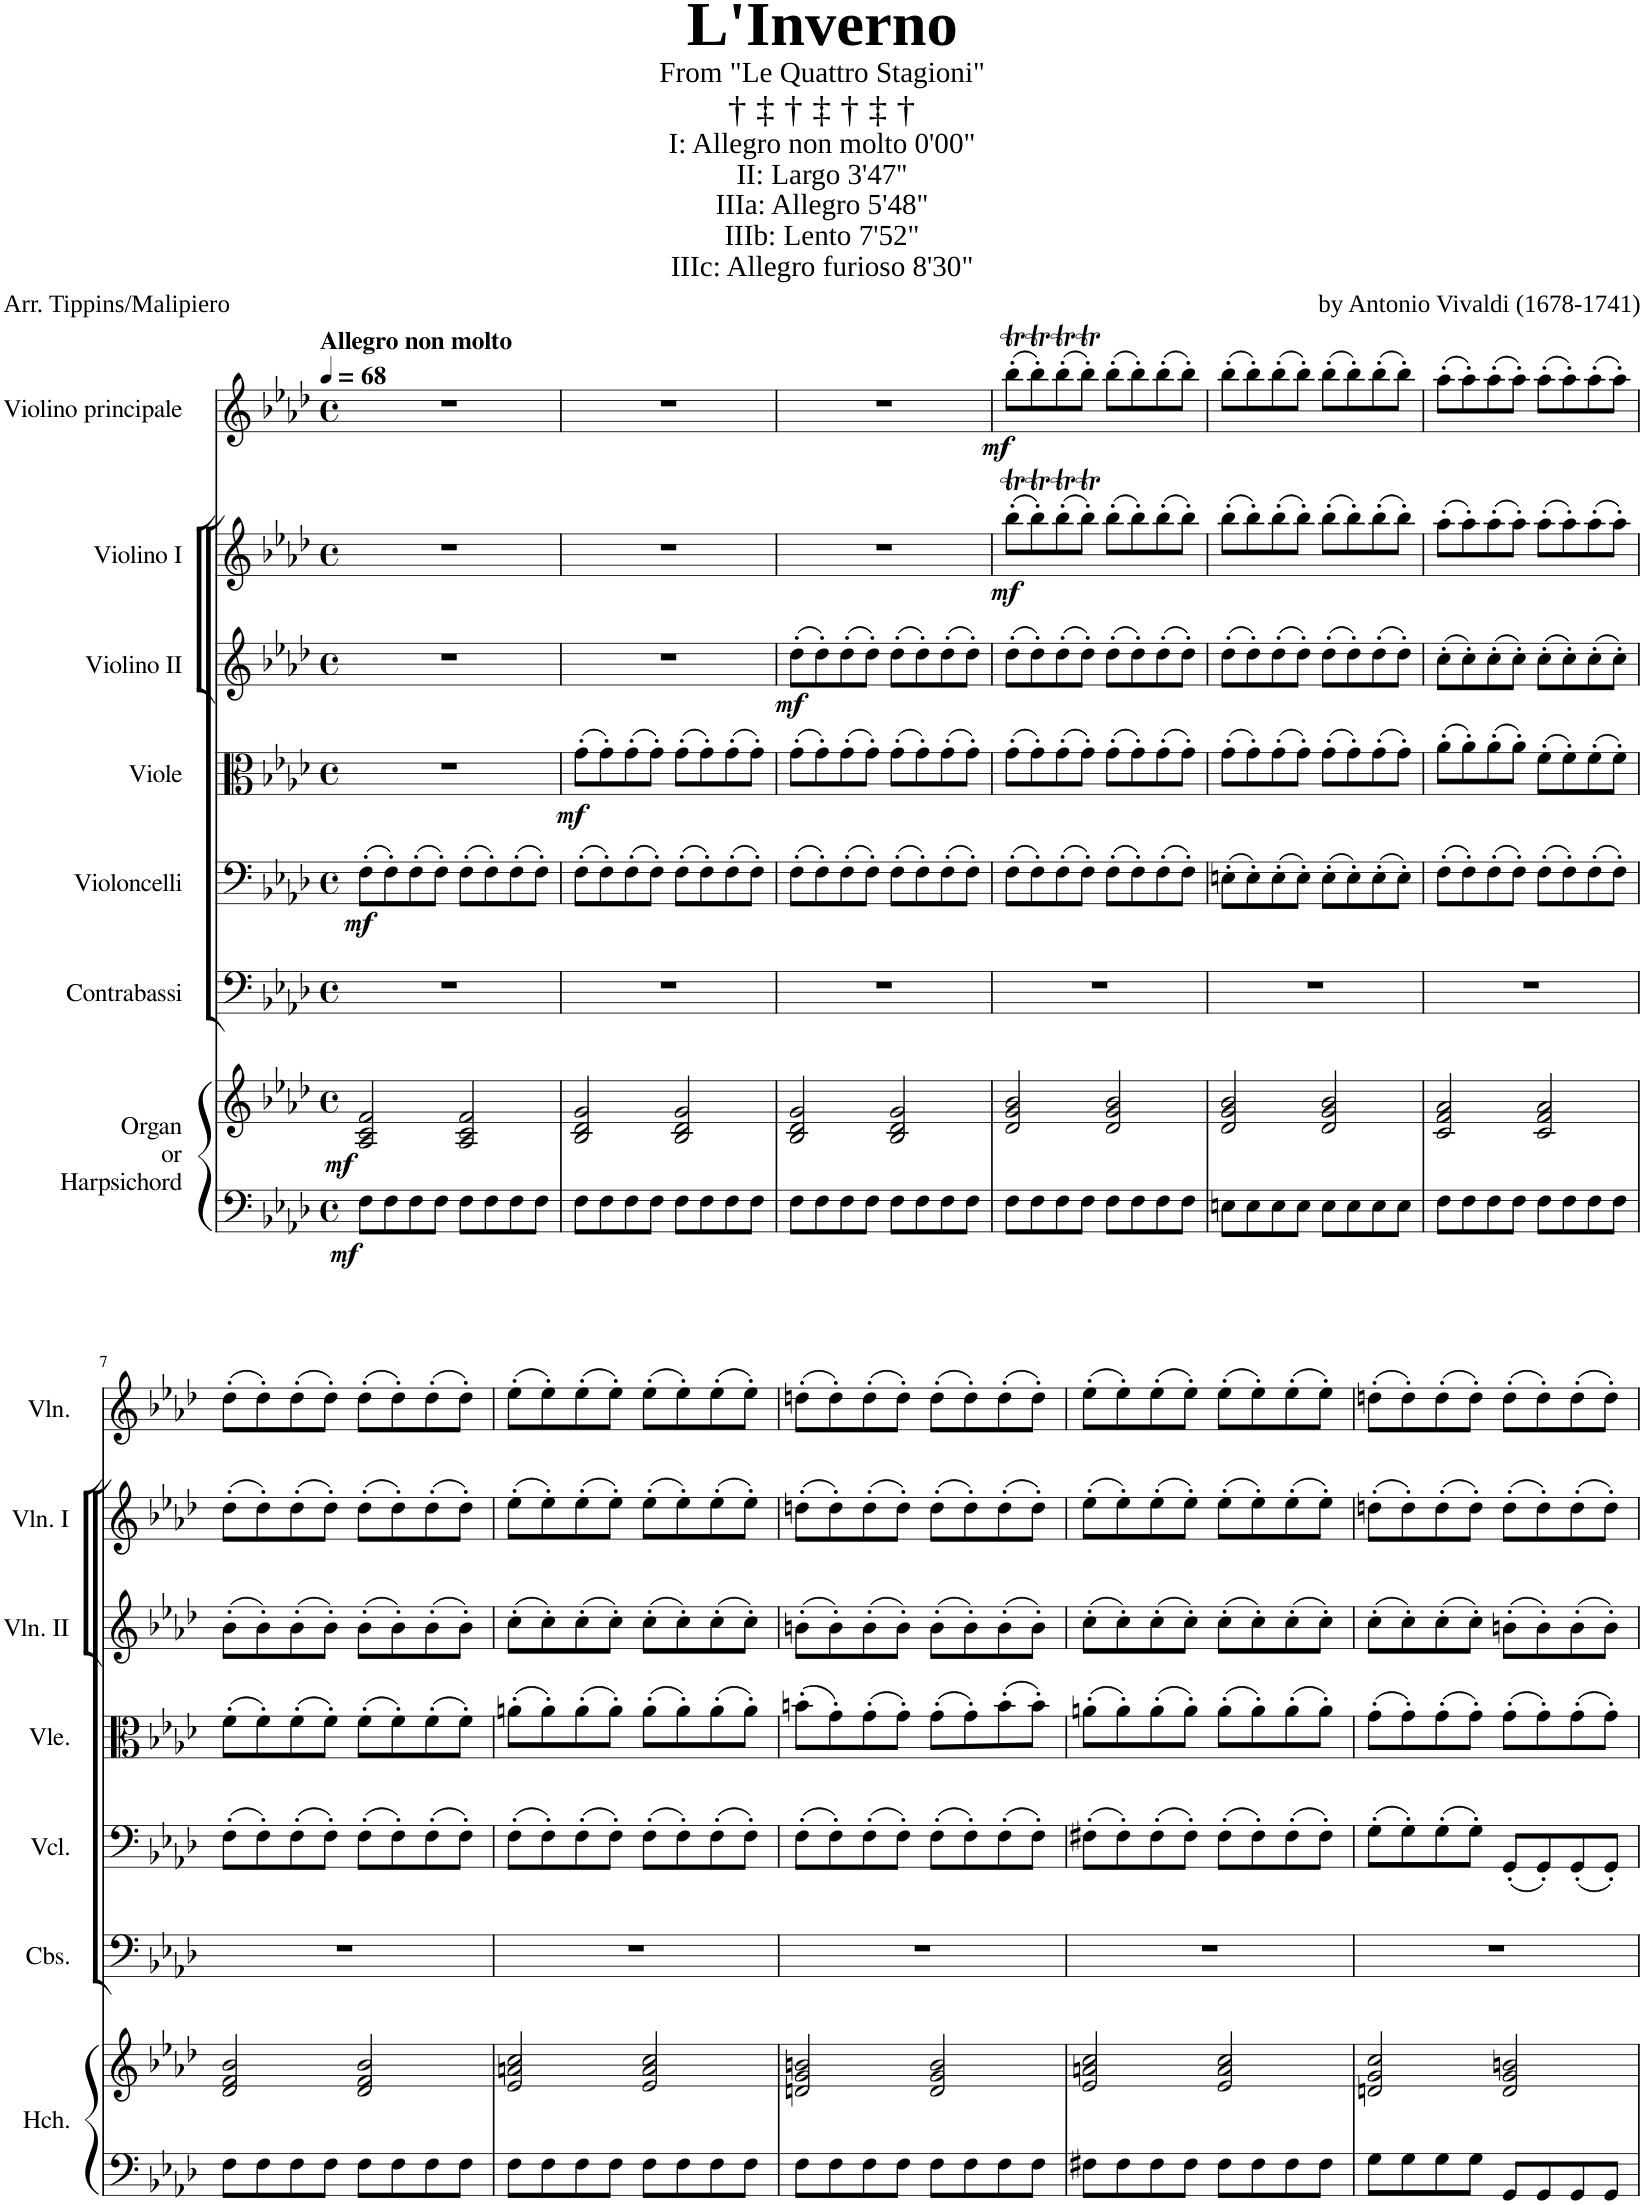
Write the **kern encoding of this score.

**kern	**kern	**dynam	**kern	**kern	**dynam	**kern	**dynam	**kern	**dynam	**kern	**dynam	**kern	**dynam
*part7	*part7	*part7	*part6	*part5	*part5	*part4	*part4	*part3	*part3	*part2	*part2	*part1	*part1
*staff8	*staff7	*staff7/8	*staff6	*staff5	*staff5	*staff4	*staff4	*staff3	*staff3	*staff2	*staff2	*staff1	*staff1
*I"Organ or Harpsichord	*	*	*I"Contrabassi	*I"Violoncelli	*	*I"Viole	*	*I"Violino II	*	*I"Violino I	*	*I"Violino principale	*
*I'Hch.	*	*	*I'Cbs.	*I'Vcl.	*	*I'Vle.	*	*I'Vln. II	*	*I'Vln. I	*	*I'Vln.	*
*clefF4	*clefG2	*	*clefF4	*clefF4	*	*clefC3	*	*clefG2	*	*clefG2	*	*clefG2	*
*	*	*	*Trd7c12	*	*	*	*	*	*	*	*	*	*
*k[b-e-a-d-]	*k[b-e-a-d-]	*	*k[b-e-a-d-]	*k[b-e-a-d-]	*	*k[b-e-a-d-]	*	*k[b-e-a-d-]	*	*k[b-e-a-d-]	*	*k[b-e-a-d-]	*
*M4/4	*M4/4	*	*M4/4	*M4/4	*	*M4/4	*	*M4/4	*	*M4/4	*	*M4/4	*
*met(c)	*met(c)	*	*met(c)	*met(c)	*	*met(c)	*	*met(c)	*	*met(c)	*	*met(c)	*
*MM68	*MM68	*	*MM68	*MM68	*	*MM68	*	*MM68	*	*MM68	*	*MM68	*
=1	=1	=1	=1	=1	=1	=1	=1	=1	=1	=1	=1	=1	=1
!	!	!	!	!	!	!	!	!	!	!	!	!LO:TX:a:B:t=Allegro non molto	!
!	!	!LO:DY:b=2	!	!	!	!	!	!	!	!	!	!	!
!	!	!LO:DY:n=1:b	!	!	!LO:DY:b	!	!	!	!	!	!	!	!
8F\L	2A-/ 2c/ 2f/	mf mf	1r	(8F'\L	mf	1r	.	1r	.	1r	.	1r	.
8F\	.	.	.	8F'\)	.	.	.	.	.	.	.	.	.
8F\	.	.	.	(8F'\	.	.	.	.	.	.	.	.	.
8F\J	.	.	.	8F'\J)	.	.	.	.	.	.	.	.	.
8F\L	2A-/ 2c/ 2f/	.	.	(8F'\L	.	.	.	.	.	.	.	.	.
8F\	.	.	.	8F'\)	.	.	.	.	.	.	.	.	.
8F\	.	.	.	(8F'\	.	.	.	.	.	.	.	.	.
8F\J	.	.	.	8F'\J)	.	.	.	.	.	.	.	.	.
=2	=2	=2	=2	=2	=2	=2	=2	=2	=2	=2	=2	=2	=2
!	!	!	!	!	!	!	!LO:DY:b	!	!	!	!	!	!
8F\L	2B-/ 2d-/ 2g/	.	1r	(8F'\L	.	(8g'\L	mf	1r	.	1r	.	1r	.
8F\	.	.	.	8F'\)	.	8g'\)	.	.	.	.	.	.	.
8F\	.	.	.	(8F'\	.	(8g'\	.	.	.	.	.	.	.
8F\J	.	.	.	8F'\J)	.	8g'\J)	.	.	.	.	.	.	.
8F\L	2B-/ 2d-/ 2g/	.	.	(8F'\L	.	(8g'\L	.	.	.	.	.	.	.
8F\	.	.	.	8F'\)	.	8g'\)	.	.	.	.	.	.	.
8F\	.	.	.	(8F'\	.	(8g'\	.	.	.	.	.	.	.
8F\J	.	.	.	8F'\J)	.	8g'\J)	.	.	.	.	.	.	.
=3	=3	=3	=3	=3	=3	=3	=3	=3	=3	=3	=3	=3	=3
!	!	!	!	!	!	!	!	!	!LO:DY:b	!	!	!	!
8F\L	2B-/ 2d-/ 2g/	.	1r	(8F'\L	.	(8g'\L	.	(8dd-'\L	mf	1r	.	1r	.
8F\	.	.	.	8F'\)	.	8g'\)	.	8dd-'\)	.	.	.	.	.
8F\	.	.	.	(8F'\	.	(8g'\	.	(8dd-'\	.	.	.	.	.
8F\J	.	.	.	8F'\J)	.	8g'\J)	.	8dd-'\J)	.	.	.	.	.
8F\L	2B-/ 2d-/ 2g/	.	.	(8F'\L	.	(8g'\L	.	(8dd-'\L	.	.	.	.	.
8F\	.	.	.	8F'\)	.	8g'\)	.	8dd-'\)	.	.	.	.	.
8F\	.	.	.	(8F'\	.	(8g'\	.	(8dd-'\	.	.	.	.	.
8F\J	.	.	.	8F'\J)	.	8g'\J)	.	8dd-'\J)	.	.	.	.	.
=4	=4	=4	=4	=4	=4	=4	=4	=4	=4	=4	=4	=4	=4
!	!	!	!	!	!	!	!	!	!	!	!LO:DY:b	!	!LO:DY:b
8F\L	2d-/ 2g/ 2b-/	.	1r	(8F'\L	.	(8g'\L	.	(8dd-'\L	.	(8bb-T'\L	mf	(8bb-T'\L	mf
8F\	.	.	.	8F'\)	.	8g'\)	.	8dd-'\)	.	8bb-T'\)	.	8bb-T'\)	.
8F\	.	.	.	(8F'\	.	(8g'\	.	(8dd-'\	.	(8bb-T'\	.	(8bb-T'\	.
8F\J	.	.	.	8F'\J)	.	8g'\J)	.	8dd-'\J)	.	8bb-T'\J)	.	8bb-T'\J)	.
8F\L	2d-/ 2g/ 2b-/	.	.	(8F'\L	.	(8g'\L	.	(8dd-'\L	.	(8bb-'\L	.	(8bb-'\L	.
8F\	.	.	.	8F'\)	.	8g'\)	.	8dd-'\)	.	8bb-'\)	.	8bb-'\)	.
8F\	.	.	.	(8F'\	.	(8g'\	.	(8dd-'\	.	(8bb-'\	.	(8bb-'\	.
8F\J	.	.	.	8F'\J)	.	8g'\J)	.	8dd-'\J)	.	8bb-'\J)	.	8bb-'\J)	.
=5	=5	=5	=5	=5	=5	=5	=5	=5	=5	=5	=5	=5	=5
8En\L	2d-/ 2g/ 2b-/	.	1r	(8En'\L	.	(8g'\L	.	(8dd-'\L	.	(8bb-'\L	.	(8bb-'\L	.
8E\	.	.	.	8E'\)	.	8g'\)	.	8dd-'\)	.	8bb-'\)	.	8bb-'\)	.
8E\	.	.	.	(8E'\	.	(8g'\	.	(8dd-'\	.	(8bb-'\	.	(8bb-'\	.
8E\J	.	.	.	8E'\J)	.	8g'\J)	.	8dd-'\J)	.	8bb-'\J)	.	8bb-'\J)	.
8E\L	2d-/ 2g/ 2b-/	.	.	(8E'\L	.	(8g'\L	.	(8dd-'\L	.	(8bb-'\L	.	(8bb-'\L	.
8E\	.	.	.	8E'\)	.	8g'\)	.	8dd-'\)	.	8bb-'\)	.	8bb-'\)	.
8E\	.	.	.	(8E'\	.	(8g'\	.	(8dd-'\	.	(8bb-'\	.	(8bb-'\	.
8E\J	.	.	.	8E'\J)	.	8g'\J)	.	8dd-'\J)	.	8bb-'\J)	.	8bb-'\J)	.
=6	=6	=6	=6	=6	=6	=6	=6	=6	=6	=6	=6	=6	=6
8F\L	2c/ 2f/ 2a-/	.	1r	(8F'\L	.	(8a-'\L	.	(8cc'\L	.	(8aa-'\L	.	(8aa-'\L	.
8F\	.	.	.	8F'\)	.	8a-'\)	.	8cc'\)	.	8aa-'\)	.	8aa-'\)	.
8F\	.	.	.	(8F'\	.	(8a-'\	.	(8cc'\	.	(8aa-'\	.	(8aa-'\	.
8F\J	.	.	.	8F'\J)	.	8a-'\J)	.	8cc'\J)	.	8aa-'\J)	.	8aa-'\J)	.
8F\L	2c/ 2f/ 2a-/	.	.	(8F'\L	.	(8f'\L	.	(8cc'\L	.	(8aa-'\L	.	(8aa-'\L	.
8F\	.	.	.	8F'\)	.	8f'\)	.	8cc'\)	.	8aa-'\)	.	8aa-'\)	.
8F\	.	.	.	(8F'\	.	(8f'\	.	(8cc'\	.	(8aa-'\	.	(8aa-'\	.
8F\J	.	.	.	8F'\J)	.	8f'\J)	.	8cc'\J)	.	8aa-'\J)	.	8aa-'\J)	.
!!LO:LB:g=z
=7	=7	=7	=7	=7	=7	=7	=7	=7	=7	=7	=7	=7	=7
8F\L	2d-/ 2f/ 2b-/	.	1r	(8F'\L	.	(8f'\L	.	(8b-'\L	.	(8dd-'\L	.	(8dd-'\L	.
8F\	.	.	.	8F'\)	.	8f'\)	.	8b-'\)	.	8dd-'\)	.	8dd-'\)	.
8F\	.	.	.	(8F'\	.	(8f'\	.	(8b-'\	.	(8dd-'\	.	(8dd-'\	.
8F\J	.	.	.	8F'\J)	.	8f'\J)	.	8b-'\J)	.	8dd-'\J)	.	8dd-'\J)	.
8F\L	2d-/ 2f/ 2b-/	.	.	(8F'\L	.	(8f'\L	.	(8b-'\L	.	(8dd-'\L	.	(8dd-'\L	.
8F\	.	.	.	8F'\)	.	8f'\)	.	8b-'\)	.	8dd-'\)	.	8dd-'\)	.
8F\	.	.	.	(8F'\	.	(8f'\	.	(8b-'\	.	(8dd-'\	.	(8dd-'\	.
8F\J	.	.	.	8F'\J)	.	8f'\J)	.	8b-'\J)	.	8dd-'\J)	.	8dd-'\J)	.
=8	=8	=8	=8	=8	=8	=8	=8	=8	=8	=8	=8	=8	=8
8F\L	2e-/ 2an/ 2cc/	.	1r	(8F'\L	.	(8an'\L	.	(8cc'\L	.	(8ee-'\L	.	(8ee-'\L	.
8F\	.	.	.	8F'\)	.	8a'\)	.	8cc'\)	.	8ee-'\)	.	8ee-'\)	.
8F\	.	.	.	(8F'\	.	(8a'\	.	(8cc'\	.	(8ee-'\	.	(8ee-'\	.
8F\J	.	.	.	8F'\J)	.	8a'\J)	.	8cc'\J)	.	8ee-'\J)	.	8ee-'\J)	.
8F\L	2e-/ 2a/ 2cc/	.	.	(8F'\L	.	(8a'\L	.	(8cc'\L	.	(8ee-'\L	.	(8ee-'\L	.
8F\	.	.	.	8F'\)	.	8a'\)	.	8cc'\)	.	8ee-'\)	.	8ee-'\)	.
8F\	.	.	.	(8F'\	.	(8a'\	.	(8cc'\	.	(8ee-'\	.	(8ee-'\	.
8F\J	.	.	.	8F'\J)	.	8a'\J)	.	8cc'\J)	.	8ee-'\J)	.	8ee-'\J)	.
=9	=9	=9	=9	=9	=9	=9	=9	=9	=9	=9	=9	=9	=9
8F\L	2dn/ 2g/ 2bn/	.	1r	(8F'\L	.	(8bn'\L	.	(8bn'\L	.	(8ddn'\L	.	(8ddn'\L	.
8F\	.	.	.	8F'\)	.	8g'\)	.	8b'\)	.	8dd'\)	.	8dd'\)	.
8F\	.	.	.	(8F'\	.	(8g'\	.	(8b'\	.	(8dd'\	.	(8dd'\	.
8F\J	.	.	.	8F'\J)	.	8g'\J)	.	8b'\J)	.	8dd'\J)	.	8dd'\J)	.
8F\L	2d/ 2g/ 2b/	.	.	(8F'\L	.	(8g'\L	.	(8b'\L	.	(8dd'\L	.	(8dd'\L	.
8F\	.	.	.	8F'\)	.	8g'\)	.	8b'\)	.	8dd'\)	.	8dd'\)	.
8F\	.	.	.	(8F'\	.	(8b'\	.	(8b'\	.	(8dd'\	.	(8dd'\	.
8F\J	.	.	.	8F'\J)	.	8b'\J)	.	8b'\J)	.	8dd'\J)	.	8dd'\J)	.
=10	=10	=10	=10	=10	=10	=10	=10	=10	=10	=10	=10	=10	=10
8F#X\L	2e-/ 2an/ 2cc/	.	1r	(8F#X'\L	.	(8an'\L	.	(8cc'\L	.	(8ee-'\L	.	(8ee-'\L	.
8F#\	.	.	.	8F#'\)	.	8a'\)	.	8cc'\)	.	8ee-'\)	.	8ee-'\)	.
8F#\	.	.	.	(8F#'\	.	(8a'\	.	(8cc'\	.	(8ee-'\	.	(8ee-'\	.
8F#\J	.	.	.	8F#'\J)	.	8a'\J)	.	8cc'\J)	.	8ee-'\J)	.	8ee-'\J)	.
8F#\L	2e-/ 2a/ 2cc/	.	.	(8F#'\L	.	(8a'\L	.	(8cc'\L	.	(8ee-'\L	.	(8ee-'\L	.
8F#\	.	.	.	8F#'\)	.	8a'\)	.	8cc'\)	.	8ee-'\)	.	8ee-'\)	.
8F#\	.	.	.	(8F#'\	.	(8a'\	.	(8cc'\	.	(8ee-'\	.	(8ee-'\	.
8F#\J	.	.	.	8F#'\J)	.	8a'\J)	.	8cc'\J)	.	8ee-'\J)	.	8ee-'\J)	.
=11	=11	=11	=11	=11	=11	=11	=11	=11	=11	=11	=11	=11	=11
8G\L	2dn/ 2g/ 2cc/	.	1r	(8G'\L	.	(8g'\L	.	(8cc'\L	.	(8ddn'\L	.	(8ddn'\L	.
8G\	.	.	.	8G'\)	.	8g'\)	.	8cc'\)	.	8dd'\)	.	8dd'\)	.
8G\	.	.	.	(8G'\	.	(8g'\	.	(8cc'\	.	(8dd'\	.	(8dd'\	.
8G\J	.	.	.	8G'\J)	.	8g'\J)	.	8cc'\J)	.	8dd'\J)	.	8dd'\J)	.
8GG/L	2d/ 2g/ 2bn/	.	.	(8GG'/L	.	(8g'\L	.	(8bn'\L	.	(8dd'\L	.	(8dd'\L	.
8GG/	.	.	.	8GG'/)	.	8g'\)	.	8b'\)	.	8dd'\)	.	8dd'\)	.
8GG/	.	.	.	(8GG'/	.	(8g'\	.	(8b'\	.	(8dd'\	.	(8dd'\	.
8GG/J	.	.	.	8GG'/J)	.	8g'\J)	.	8b'\J)	.	8dd'\J)	.	8dd'\J)	.
=	=	=	=	=	=	=	=	=	=	=	=	=	=
*-	*-	*-	*-	*-	*-	*-	*-	*-	*-	*-	*-	*-	*-
